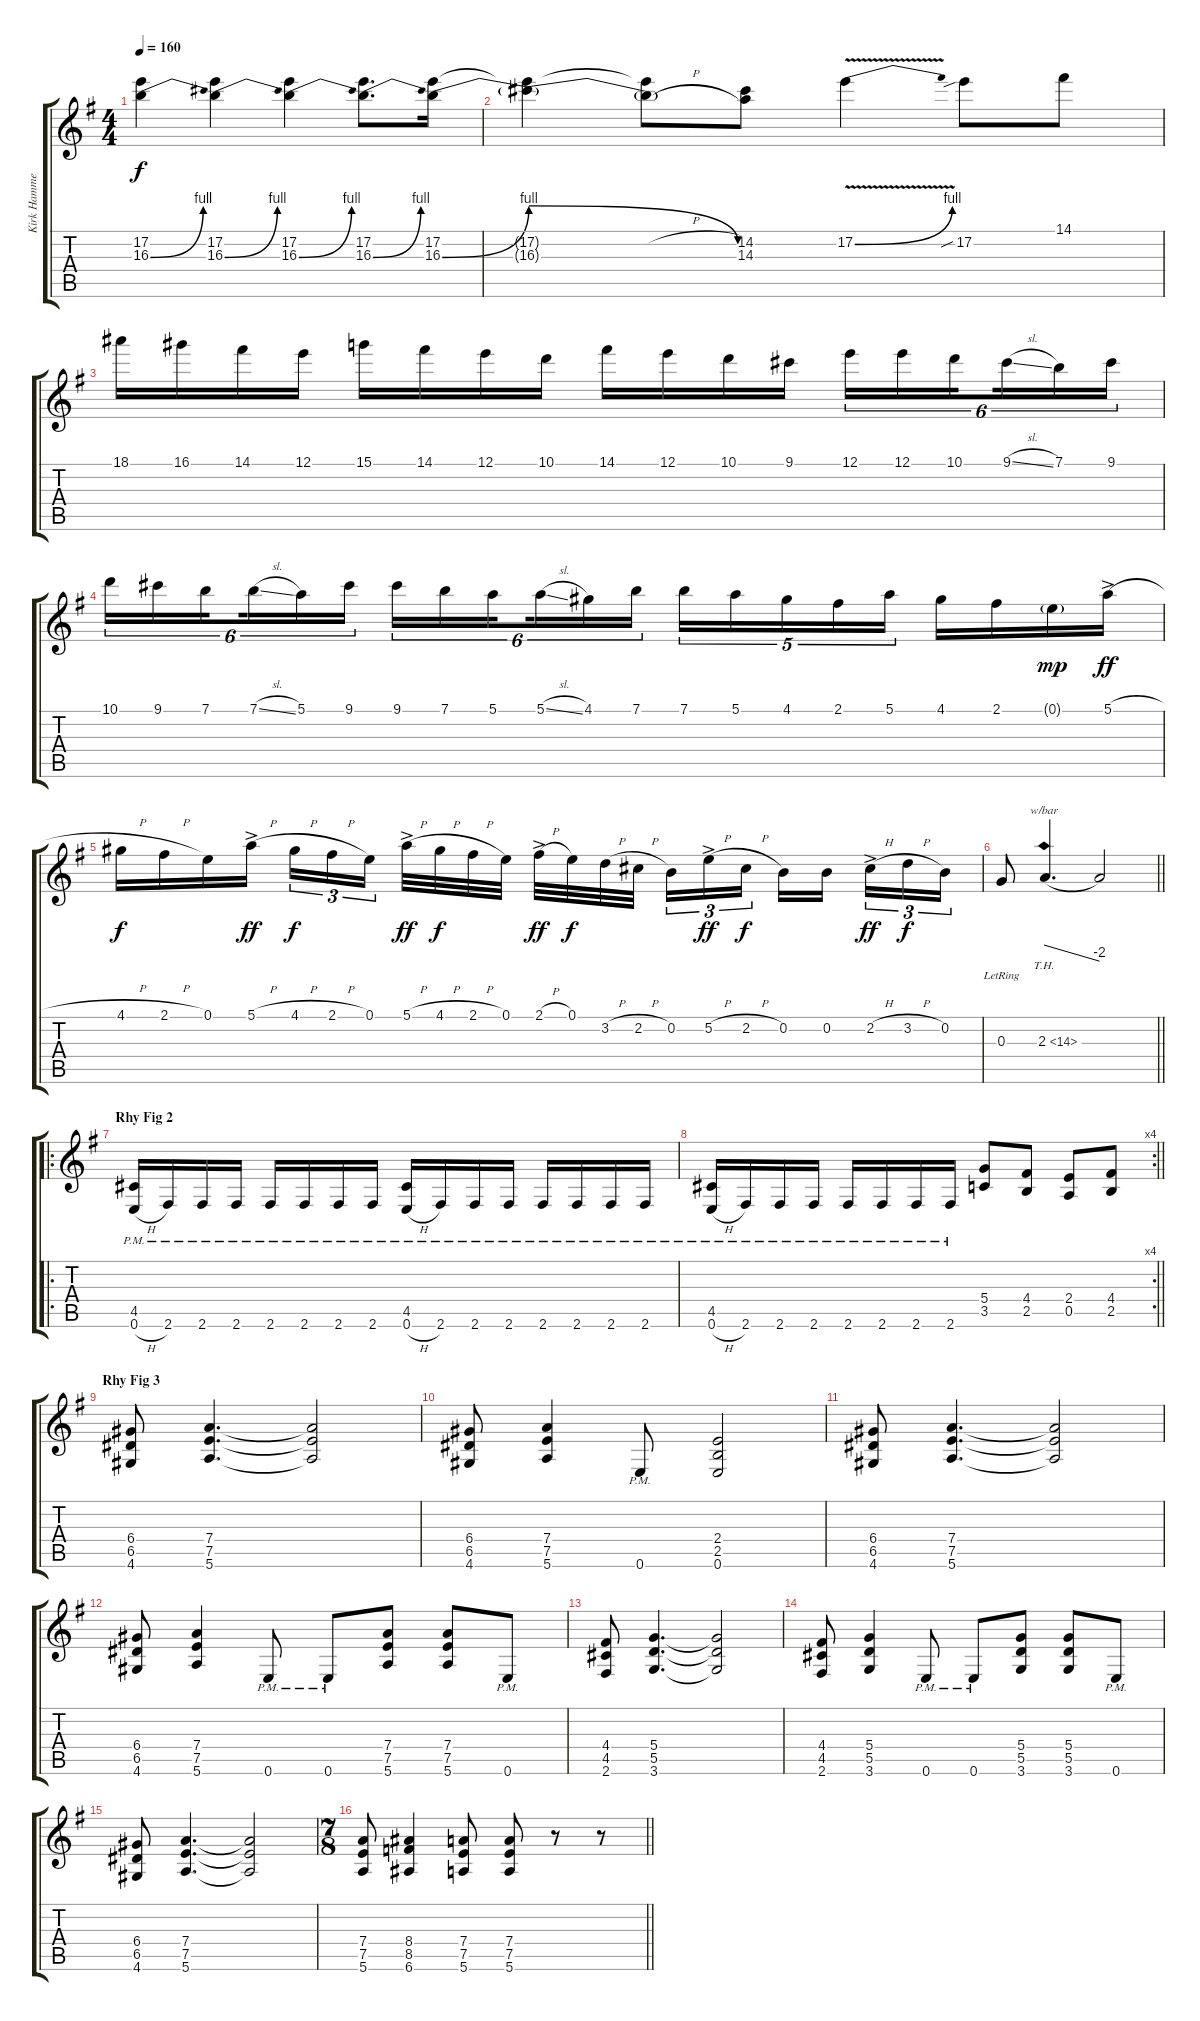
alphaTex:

\track ("Kirk Hammett" "Kirk Hamme") {instrument distortionguitar}
\staff {score tabs}
\tuning (E4 B3 G3 D3 A2 E2) {hide}
\ts (4 4)
\tempo 160
\clef g2
\ks g
(17.2 16.3{be (bend 0 0 60 4)}).4{dy f} (17.2 16.3{be (bend 0 0 60 4)}).4 (17.2 16.3{be (bend 0 0 60 4)}).4 (17.2 16.3{be (bend 0 0 60 4)}).8{d} (17.2 16.3{be (bend 0 0 60 4)}).16 |
(17.2{t} 16.3{be (release 0 4 60 0) t}).4 (17.2{h t} 16.3{h t}).8 (14.2 14.3).8 17.2{be (bend 0 0 60 4) v}.4 17.2{sib}.8 14.1.8 |
18.1.16 16.1.16 14.1.16 12.1.16 15.1.16 14.1.16 12.1.16 10.1.16 14.1.16 12.1.16 10.1.16 9.1.16 12.1.16{tu (6 4)} 12.1.16{tu (6 4)} 10.1.16{tu (6 4) beam splitsecondary} 9.1{sl}.16{tu (6 4)} 7.1.16{tu (6 4)} 9.1.16{tu (6 4)} |
10.1.16{tu (6 4)} 9.1.16{tu (6 4)} 7.1.16{tu (6 4) beam splitsecondary} 7.1{sl}.16{tu (6 4)} 5.1.16{tu (6 4)} 9.1.16{tu (6 4)} 9.1.16{tu (6 4)} 7.1.16{tu (6 4)} 5.1.16{tu (6 4) beam splitsecondary} 5.1{sl}.16{tu (6 4)} 4.1.16{tu (6 4)} 7.1.16{tu (6 4)} 7.1.16{tu (5 4)} 5.1.16{tu (5 4)} 4.1.16{tu (5 4)} 2.1.16{tu (5 4)} 5.1.16{tu (5 4)} 4.1.16 2.1.16 0.1{g}.16{dy mp} 5.1{h ac}.16{dy ff} |
4.1{h}.16{dy f} 2.1{h}.16 0.1.16 5.1{h ac}.16{dy ff} 4.1{h}.16{tu (3 2) dy f} 2.1{h}.16{tu (3 2)} 0.1.16{tu (3 2) beam splitsecondary} 5.1{h ac}.32{dy ff} 4.1{h}.32{dy f} 2.1{h}.32 0.1.32 2.1{h ac}.32{dy ff} 0.1.32{dy f} 3.2{h}.32 2.2{h}.32{beam splitsecondary} 0.2.16{tu (3 2)} 5.2{h ac}.16{tu (3 2) dy ff} 2.2{h}.16{tu (3 2) dy f} 0.2.16 0.2.16{beam splitsecondary} 2.2{h ac}.16{tu (3 2) dy ff} 3.2{h}.16{tu (3 2) dy f} 0.2.16{tu (3 2)} |
\barLineRight lightlight
0.3{lr}.8 2.3{th 12}.4{d tbe (dive default 0 0 60 -8)} 2.3{t}.2 |
\ro
\section ("" "Rhy Fig 2")
(4.5{pm} 0.6{h pm}).16 2.6{pm}.16 2.6{pm}.16 2.6{pm}.16 2.6{pm}.16 2.6{pm}.16 2.6{pm}.16 2.6{pm}.16 (4.5{pm} 0.6{h pm}).16 2.6{pm}.16 2.6{pm}.16 2.6{pm}.16 2.6{pm}.16 2.6{pm}.16 2.6{pm}.16 2.6{pm}.16 |
\rc 4
\barLineRight lightlight
(4.5{pm} 0.6{h pm}).16 2.6{pm}.16 2.6{pm}.16 2.6{pm}.16 2.6{pm}.16 2.6{pm}.16 2.6{pm}.16 2.6{pm}.16 (5.4 3.5).8 (4.4 2.5).8 (2.4 0.5).8 (4.4 2.5).8 |
\section ("" "Rhy Fig 3")
(6.4 6.5 4.6).8 (7.4 7.5 5.6).4{d} (7.4{t} 7.5{t} 5.6{t}).2 |
(6.4 6.5 4.6).8 (7.4 7.5 5.6).4 0.6{pm}.8 (2.4 2.5 0.6).2 |
(6.4 6.5 4.6).8 (7.4 7.5 5.6).4{d} (7.4{t} 7.5{t} 5.6{t}).2 |
(6.4 6.5 4.6).8 (7.4 7.5 5.6).4 0.6{pm}.8 0.6{pm}.8 (7.4 7.5 5.6).8 (7.4 7.5 5.6).8 0.6{pm}.8 |
(4.4 4.5 2.6).8 (5.4 5.5 3.6).4{d} (5.4{t} 5.5{t} 3.6{t}).2 |
(4.4 4.5 2.6).8 (5.4 5.5 3.6).4 0.6{pm}.8 0.6{pm}.8 (5.4 5.5 3.6).8 (5.4 5.5 3.6).8 0.6{pm}.8 |
(6.4 6.5 4.6).8 (7.4 7.5 5.6).4{d} (7.4{t} 7.5{t} 5.6{t}).2 |
\ts (7 8)
\barLineRight lightlight
(7.4 7.5 5.6).8 (8.4 8.5 6.6).4 (7.4 7.5 5.6).8 (7.4 7.5 5.6).8 r.8 r.8
